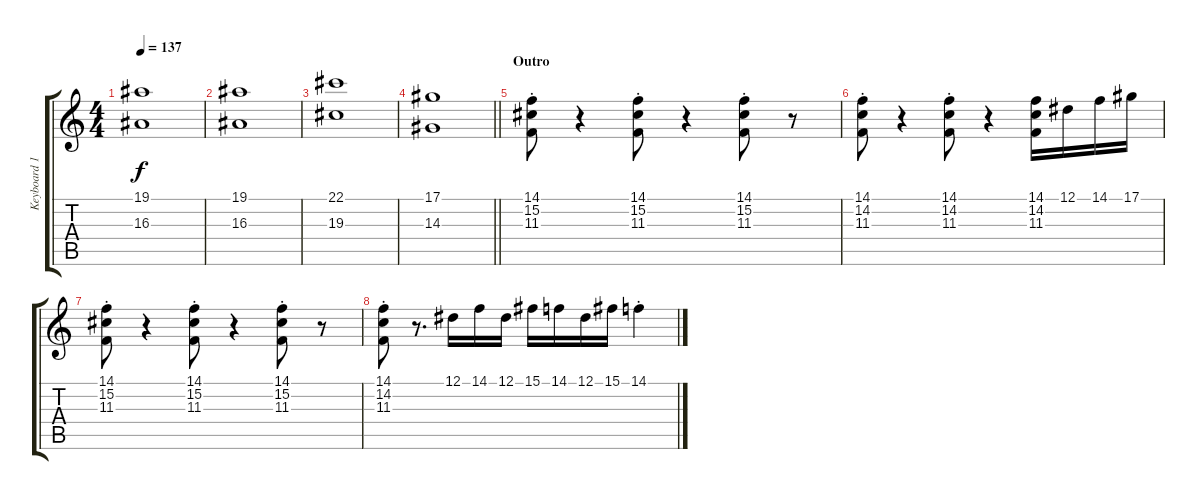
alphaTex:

\track ("Keyboard 1" "Keyboard 1") {instrument stringensemble1}
\staff {score tabs}
\tuning (Eb4 Bb3 Gb3 Db3 Ab2 Eb2) {hide}
\ts (4 4)
\tempo 137
\clef g2
\ks c
(19.1 16.3).1{dy f} |
(19.1 16.3).1 |
(22.1 19.3).1 |
\barLineRight lightlight
(17.1 14.3).1 |
\section ("" "Outro")
(14.1{st} 15.2{st} 11.3{st}).8 r.4 (14.1{st} 15.2{st} 11.3{st}).8 r.4 (14.1{st} 15.2{st} 11.3{st}).8 r.8 |
(14.1{st} 14.2{st} 11.3{st}).8 r.4 (14.1{st} 14.2{st} 11.3{st}).8 r.4 (14.1 14.2 11.3).16 12.1.16 14.1.16 17.1.16 |
(14.1{st} 15.2{st} 11.3{st}).8 r.4 (14.1{st} 15.2{st} 11.3{st}).8 r.4 (14.1{st} 15.2{st} 11.3{st}).8 r.8 |
(14.1{st} 14.2{st} 11.3{st}).8 r.8{d} 12.1.16 14.1.16 12.1.16 15.1.16 14.1.16 12.1.16 15.1.16 14.1{st}.4
